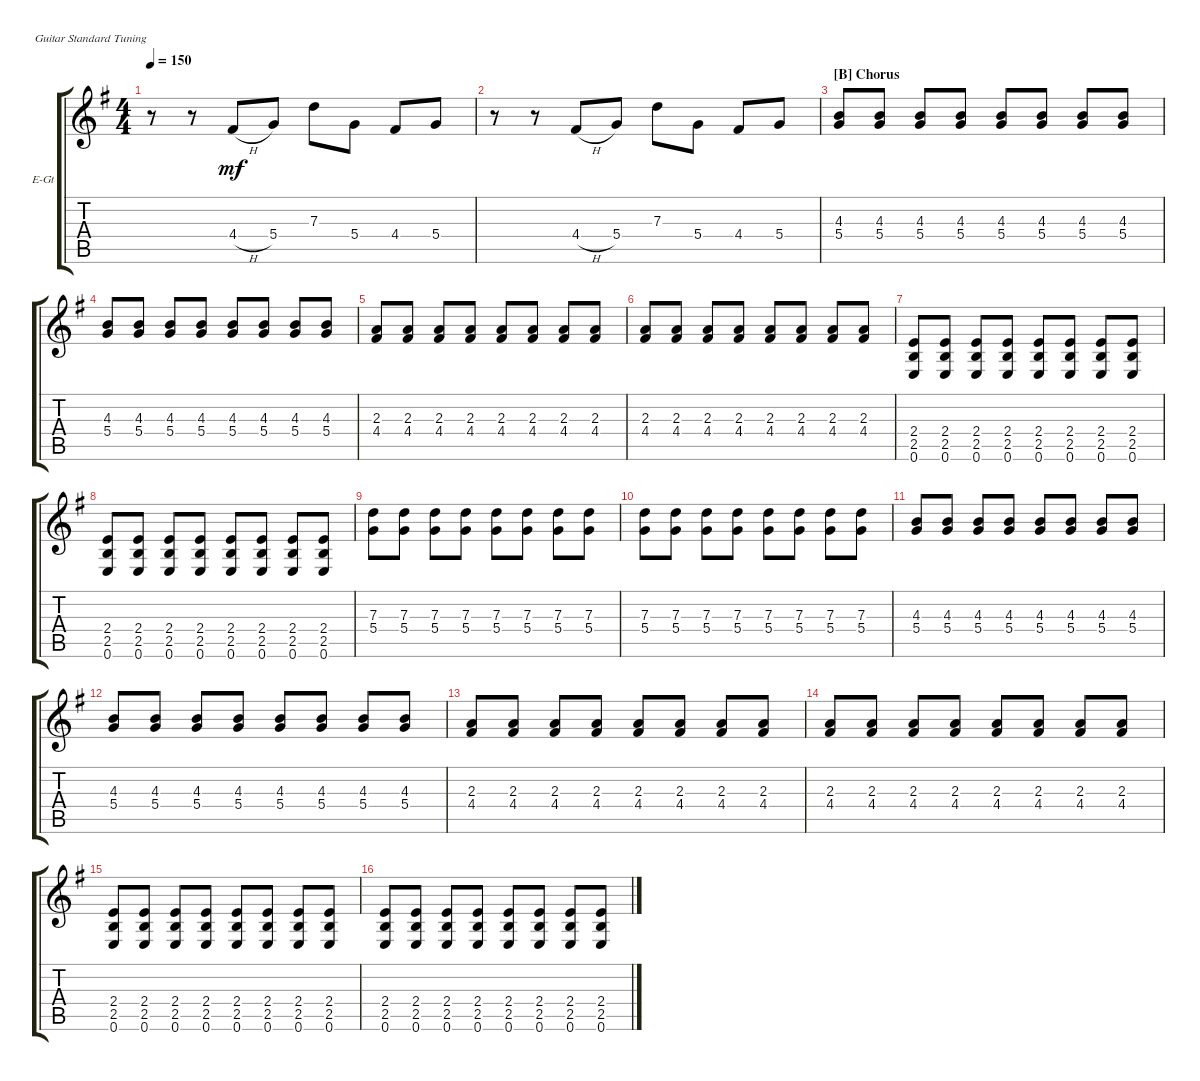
\defaultSystemsLayout 4
\bracketExtendMode groupsimilarinstruments
\firstSystemTrackNameOrientation horizontal
\otherSystemsTrackNameOrientation horizontal
\track ("Electric Guitar" "E-Gt") {instrument distortionguitar}
\staff {score tabs}
\tuning (E4 B3 G3 D3 A2 E2)
\ts (4 4)
\tempo 150
\clef g2
\ks g
r.8{dy mf} r.8 4.4{h}.8 5.4.8 7.3.8 5.4.8 4.4.8 5.4.8 |
r.8 r.8 4.4{h}.8 5.4.8 7.3.8 5.4.8 4.4.8 5.4.8 |
\section ("B" "Chorus")
(5.4 4.3).8 (5.4 4.3).8 (5.4 4.3).8 (5.4 4.3).8 (5.4 4.3).8 (5.4 4.3).8 (5.4 4.3).8 (5.4 4.3).8 |
(5.4 4.3).8 (5.4 4.3).8 (5.4 4.3).8 (5.4 4.3).8 (5.4 4.3).8 (5.4 4.3).8 (5.4 4.3).8 (5.4 4.3).8 |
(4.4 2.3).8 (4.4 2.3).8 (4.4 2.3).8 (4.4 2.3).8 (4.4 2.3).8 (4.4 2.3).8 (4.4 2.3).8 (4.4 2.3).8 |
(4.4 2.3).8 (4.4 2.3).8 (4.4 2.3).8 (4.4 2.3).8 (4.4 2.3).8 (4.4 2.3).8 (4.4 2.3).8 (4.4 2.3).8 |
(0.6 2.5 2.4).8 (0.6 2.5 2.4).8 (0.6 2.5 2.4).8 (0.6 2.5 2.4).8 (0.6 2.5 2.4).8 (0.6 2.5 2.4).8 (0.6 2.5 2.4).8 (0.6 2.5 2.4).8 |
(0.6 2.5 2.4).8 (0.6 2.5 2.4).8 (0.6 2.5 2.4).8 (0.6 2.5 2.4).8 (0.6 2.5 2.4).8 (0.6 2.5 2.4).8 (0.6 2.5 2.4).8 (0.6 2.5 2.4).8 |
(5.4 7.3).8 (5.4 7.3).8 (5.4 7.3).8 (5.4 7.3).8 (5.4 7.3).8 (5.4 7.3).8 (5.4 7.3).8 (5.4 7.3).8 |
(5.4 7.3).8 (5.4 7.3).8 (5.4 7.3).8 (5.4 7.3).8 (5.4 7.3).8 (5.4 7.3).8 (5.4 7.3).8 (5.4 7.3).8 |
(5.4 4.3).8 (5.4 4.3).8 (5.4 4.3).8 (5.4 4.3).8 (5.4 4.3).8 (5.4 4.3).8 (5.4 4.3).8 (5.4 4.3).8 |
(5.4 4.3).8 (5.4 4.3).8 (5.4 4.3).8 (5.4 4.3).8 (5.4 4.3).8 (5.4 4.3).8 (5.4 4.3).8 (5.4 4.3).8 |
(4.4 2.3).8 (4.4 2.3).8 (4.4 2.3).8 (4.4 2.3).8 (4.4 2.3).8 (4.4 2.3).8 (4.4 2.3).8 (4.4 2.3).8 |
(4.4 2.3).8 (4.4 2.3).8 (4.4 2.3).8 (4.4 2.3).8 (4.4 2.3).8 (4.4 2.3).8 (4.4 2.3).8 (4.4 2.3).8 |
(0.6 2.5 2.4).8 (0.6 2.5 2.4).8 (0.6 2.5 2.4).8 (0.6 2.5 2.4).8 (0.6 2.5 2.4).8 (0.6 2.5 2.4).8 (0.6 2.5 2.4).8 (0.6 2.5 2.4).8 |
(0.6 2.5 2.4).8 (0.6 2.5 2.4).8 (0.6 2.5 2.4).8 (0.6 2.5 2.4).8 (0.6 2.5 2.4).8 (0.6 2.5 2.4).8 (0.6 2.5 2.4).8 (0.6 2.5 2.4).8
